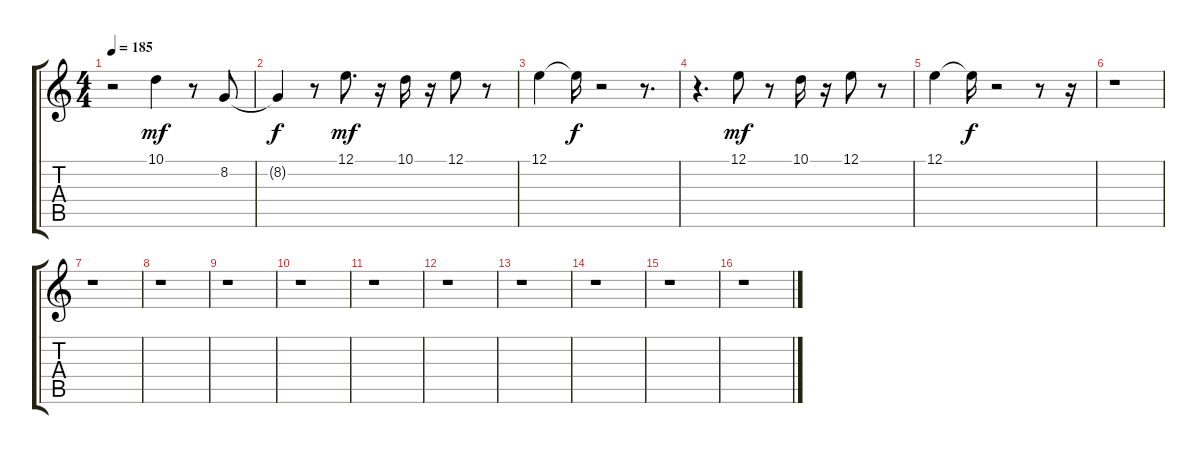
\track "" {instrument percussiveorgan}
\staff {score tabs}
\tuning (E4 B3 G3 D3 A2 E2) {hide}
\ts (4 4)
\tempo 185
\clef g2
\ks c
r.2{dy f} 10.1.4{dy mf} r.8 8.2.8 |
8.2{t}.4{dy f} r.8 12.1.8{d dy mf} r.16 10.1.16 r.16 12.1.8 r.8 |
12.1.4 12.1{t}.16{dy f} r.2 r.8{d} |
r.4{d} 12.1.8{dy mf} r.8 10.1.16 r.16 12.1.8 r.8 |
12.1.4 12.1{t}.16{dy f} r.2 r.8 r.16 |
r.1 |
r.1 |
r.1 |
r.1 |
r.1 |
r.1 |
r.1 |
r.1 |
r.1 |
r.1 |
r.1
